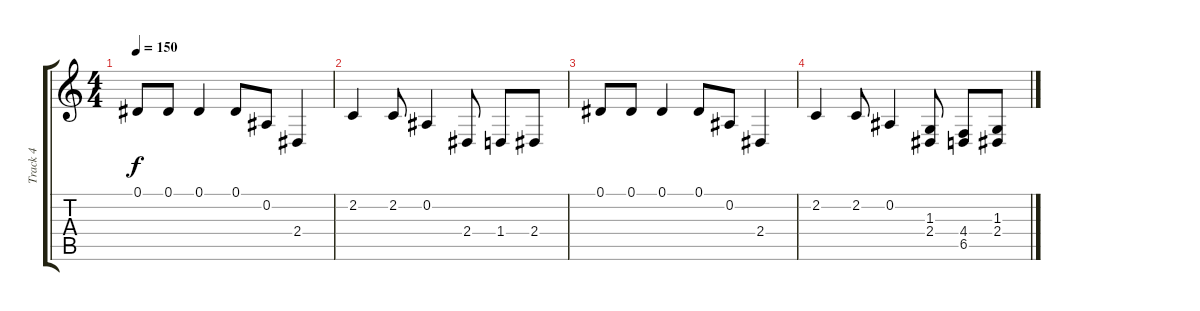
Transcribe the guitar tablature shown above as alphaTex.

\track ("Track 4" "Track 4") {mute instrument lead2sawtooth}
\staff {score tabs}
\tuning (Eb4 Bb3 Gb3 Db3 Ab2 Eb2) {hide}
\ts (4 4)
\tempo 150
\clef g2
\ks c
0.1.8{dy f} 0.1.8 0.1.4 0.1.8 0.2.8 2.4.4 |
2.2.4 2.2.8 0.2.4 2.4.8 1.4.8 2.4.8 |
0.1.8 0.1.8 0.1.4 0.1.8 0.2.8 2.4.4 |
2.2.4 2.2.8 0.2.4 (1.3 2.4).8 (4.4 6.5).8 (1.3 2.4).8
